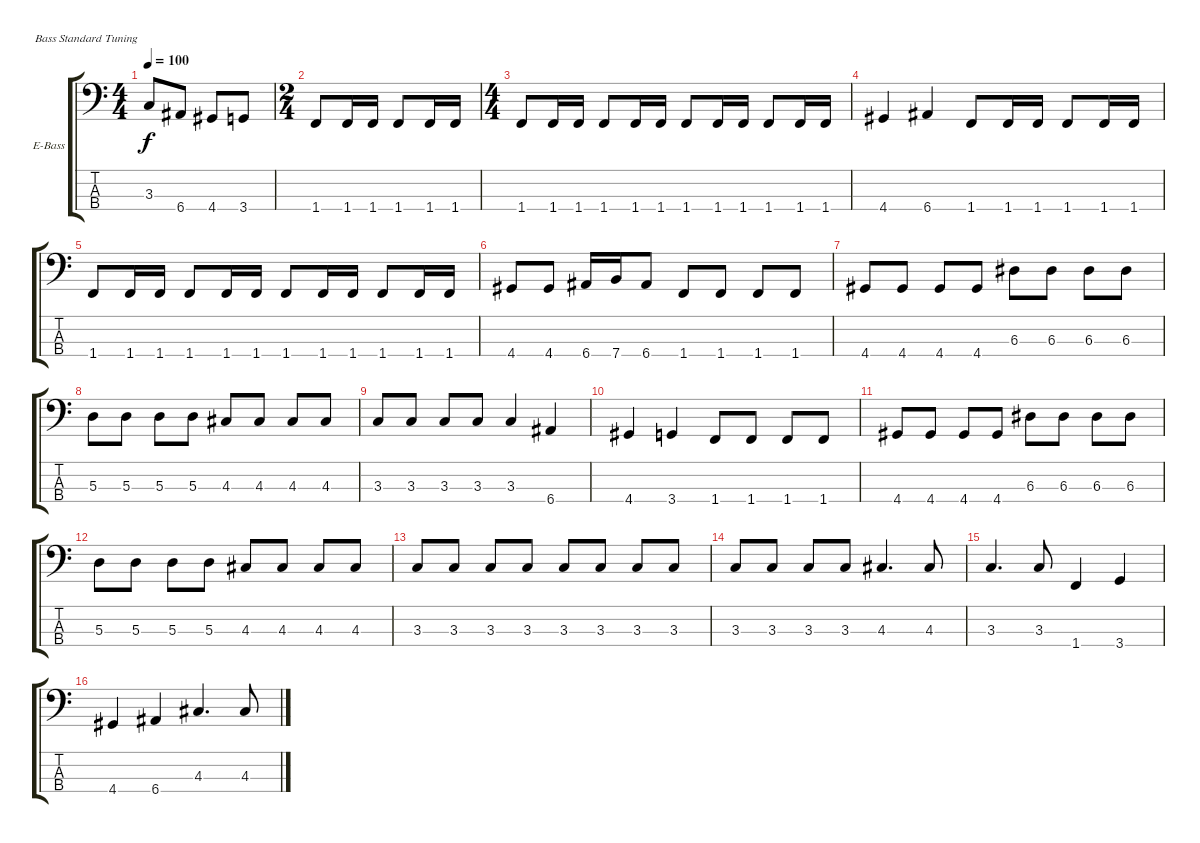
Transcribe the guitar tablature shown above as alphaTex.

\bracketExtendMode groupsimilarinstruments
\firstSystemTrackNameOrientation horizontal
\otherSystemsTrackNameOrientation horizontal
\track ("Electric Bass" "E-Bass") {instrument electricbassfinger}
\staff {score tabs}
\tuning (G2 D2 A1 E1)
\ts (4 4)
\tempo 100
\clef f4
\ks c
3.3.8{dy f} 6.4.8 4.4.8 3.4.8 |
\ts (2 4)
1.4.8 1.4.16 1.4.16 1.4.8 1.4.16 1.4.16 |
\ts (4 4)
1.4.8 1.4.16 1.4.16 1.4.8 1.4.16 1.4.16 1.4.8 1.4.16 1.4.16 1.4.8 1.4.16 1.4.16 |
4.4.4 6.4.4 1.4.8 1.4.16 1.4.16 1.4.8 1.4.16 1.4.16 |
1.4.8 1.4.16 1.4.16 1.4.8 1.4.16 1.4.16 1.4.8 1.4.16 1.4.16 1.4.8 1.4.16 1.4.16 |
4.4.8 4.4.8 6.4.16 7.4.16 6.4.8 1.4.8 1.4.8 1.4.8 1.4.8 |
4.4.8 4.4.8 4.4.8 4.4.8 6.3.8 6.3.8 6.3.8 6.3.8 |
5.3.8 5.3.8 5.3.8 5.3.8 4.3.8 4.3.8 4.3.8 4.3.8 |
3.3.8 3.3.8 3.3.8 3.3.8 3.3.4 6.4.4 |
4.4.4 3.4.4 1.4.8 1.4.8 1.4.8 1.4.8 |
4.4.8 4.4.8 4.4.8 4.4.8 6.3.8 6.3.8 6.3.8 6.3.8 |
5.3.8 5.3.8 5.3.8 5.3.8 4.3.8 4.3.8 4.3.8 4.3.8 |
3.3.8 3.3.8 3.3.8 3.3.8 3.3.8 3.3.8 3.3.8 3.3.8 |
3.3.8 3.3.8 3.3.8 3.3.8 4.3.4{d} 4.3.8 |
3.3.4{d} 3.3.8 1.4.4 3.4.4 |
4.4.4 6.4.4 4.3.4{d} 4.3.8
